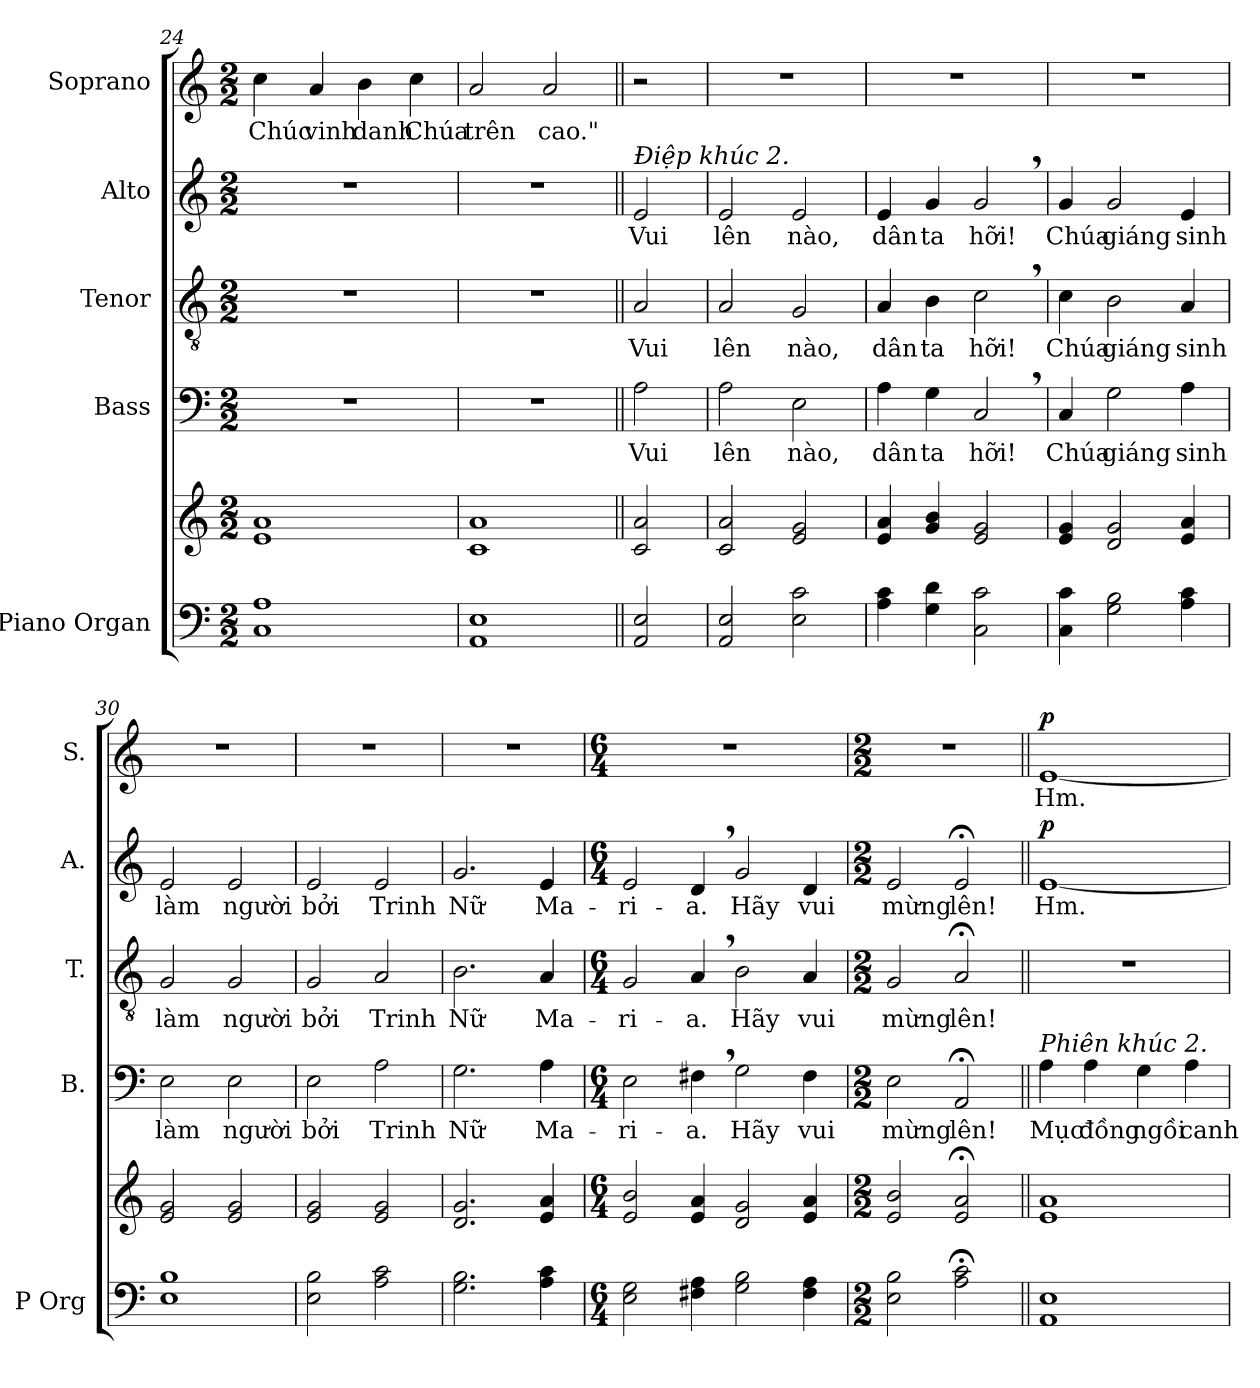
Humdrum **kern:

**kern	**kern	**kern	**text	**kern	**text	**kern	**text	**dynam	**kern	**text	**dynam
*part5	*part5	*part4	*part4	*part3	*part3	*part2	*part2	*part2	*part1	*part1	*part1
*staff6	*staff5	*staff4	*staff4	*staff3	*staff3	*staff2	*staff2	*staff2	*staff1	*staff1	*staff1
*I"Piano Organ	*	*I"Bass	*	*I"Tenor	*	*I"Alto	*	*	*I"Soprano	*	*
*I'P Org	*	*I'B.	*	*I'T.	*	*I'A.	*	*	*I'S.	*	*
*clefF4	*clefG2	*clefF4	*	*clefGv2	*	*clefG2	*	*	*clefG2	*	*
*k[]	*k[]	*k[]	*	*k[]	*	*k[]	*	*	*k[]	*	*
*M2/2	*M2/2	*M2/2	*	*M2/2	*	*M2/2	*	*	*M2/2	*	*
=24	=24	=24	=24	=24	=24	=24	=24	=24	=24	=24	=24
!	!	!	!	!	!	!	!	!	!	!LO:LY:b	!
1C 1A	1e 1a	1r	.	1r	.	1r	.	.	4cc\	Chúc	.
!	!	!	!	!	!	!	!	!	!	!LO:LY:b	!
.	.	.	.	.	.	.	.	.	4a/	vinh	.
!	!	!	!	!	!	!	!	!	!	!LO:LY:b	!
.	.	.	.	.	.	.	.	.	4b\	danh	.
!	!	!	!	!	!	!	!	!	!	!LO:LY:b	!
.	.	.	.	.	.	.	.	.	4cc\	Chúa	.
=25	=25	=25	=25	=25	=25	=25	=25	=25	=25	=25	=25
!	!	!	!	!	!	!	!	!	!	!LO:LY:b	!
1AA 1E	1c 1a	1r	.	1r	.	1r	.	.	2a/	trên	.
!	!	!	!	!	!	!	!	!	!	!LO:LY:b	!
.	.	.	.	.	.	.	.	.	2a/	cao."	.
!!LO:PB:g=z
=26||	=26||	=26||	=26||	=26||	=26||	=26||	=26||	=26||	=26||	=26||	=26||
!	!	!	!	!	!	!LO:TX:a:i:t=Điệp khúc 2.	!	!	!	!	!
!	!	!	!LO:LY:b	!	!LO:LY:b	!	!LO:LY:b	!	!	!	!
2AA/ 2E/	2c/ 2a/	2A\	Vui	2A/	Vui	2e/	Vui	.	2r	.	.
=27	=27	=27	=27	=27	=27	=27	=27	=27	=27	=27	=27
!	!	!	!LO:LY:b	!	!LO:LY:b	!	!LO:LY:b	!	!	!	!
2AA/ 2E/	2c/ 2a/	2A\	lên	2A/	lên	2e/	lên	.	1r	.	.
!	!	!	!LO:LY:b	!	!LO:LY:b	!	!LO:LY:b	!	!	!	!
2E\ 2c\	2e/ 2g/	2E\	nào,	2G/	nào,	2e/	nào,	.	.	.	.
=28	=28	=28	=28	=28	=28	=28	=28	=28	=28	=28	=28
!	!	!	!LO:LY:b	!	!LO:LY:b	!	!LO:LY:b	!	!	!	!
4A\ 4c\	4e/ 4a/	4A\	dân	4A/	dân	4e/	dân	.	1r	.	.
!	!	!	!LO:LY:b	!	!LO:LY:b	!	!LO:LY:b	!	!	!	!
4G\ 4d\	4g/ 4b/	4G\	ta	4B\	ta	4g/	ta	.	.	.	.
!	!	!	!LO:LY:b	!	!LO:LY:b	!	!LO:LY:b	!	!	!	!
2C\ 2c\	2e/ 2g/	2C,/	hỡi!	2c,\	hỡi!	2g,/	hỡi!	.	.	.	.
=29	=29	=29	=29	=29	=29	=29	=29	=29	=29	=29	=29
!	!	!	!LO:LY:b	!	!LO:LY:b	!	!LO:LY:b	!	!	!	!
4C\ 4c\	4e/ 4g/	4C/	Chúa	4c\	Chúa	4g/	Chúa	.	1r	.	.
!	!	!	!LO:LY:b	!	!LO:LY:b	!	!LO:LY:b	!	!	!	!
2G\ 2B\	2d/ 2g/	2G\	giáng	2B\	giáng	2g/	giáng	.	.	.	.
!	!	!	!LO:LY:b	!	!LO:LY:b	!	!LO:LY:b	!	!	!	!
4A\ 4c\	4e/ 4a/	4A\	sinh	4A/	sinh	4e/	sinh	.	.	.	.
=30	=30	=30	=30	=30	=30	=30	=30	=30	=30	=30	=30
!	!	!	!LO:LY:b	!	!LO:LY:b	!	!LO:LY:b	!	!	!	!
1E 1B	2e/ 2g/	2E\	làm	2G/	làm	2e/	làm	.	1r	.	.
!	!	!	!LO:LY:b	!	!LO:LY:b	!	!LO:LY:b	!	!	!	!
.	2e/ 2g/	2E\	người	2G/	người	2e/	người	.	.	.	.
!!LO:LB:g=z
=31	=31	=31	=31	=31	=31	=31	=31	=31	=31	=31	=31
!	!	!	!LO:LY:b	!	!LO:LY:b	!	!LO:LY:b	!	!	!	!
2E\ 2B\	2e/ 2g/	2E\	bởi	2G/	bởi	2e/	bởi	.	1r	.	.
!	!	!	!LO:LY:b	!	!LO:LY:b	!	!LO:LY:b	!	!	!	!
2A\ 2c\	2e/ 2g/	2A\	Trinh	2A/	Trinh	2e/	Trinh	.	.	.	.
=32	=32	=32	=32	=32	=32	=32	=32	=32	=32	=32	=32
!	!	!	!LO:LY:b	!	!LO:LY:b	!	!LO:LY:b	!	!	!	!
2.G\ 2.B\	2.d/ 2.g/	2.G\	Nữ	2.B\	Nữ	2.g/	Nữ	.	1r	.	.
!	!	!	!LO:LY:b	!	!LO:LY:b	!	!LO:LY:b	!	!	!	!
4A\ 4c\	4e/ 4a/	4A\	Ma-	4A/	Ma-	4e/	Ma-	.	.	.	.
=33	=33	=33	=33	=33	=33	=33	=33	=33	=33	=33	=33
*M6/4	*M6/4	*M6/4	*	*M6/4	*	*M6/4	*	*	*M6/4	*	*
!	!	!	!LO:LY:b	!	!LO:LY:b	!	!LO:LY:b	!	!	!	!
2E\ 2G\	2e/ 2b/	2E\	-ri-	2G/	-ri-	2e/	-ri-	.	1.r	.	.
!	!	!	!LO:LY:b	!	!LO:LY:b	!	!LO:LY:b	!	!	!	!
4F#X\ 4A\	4e/ 4a/	4F#X,\	-a.	4A,/	-a.	4d,/	-a.	.	.	.	.
!	!	!	!LO:LY:b	!	!LO:LY:b	!	!LO:LY:b	!	!	!	!
2G\ 2B\	2d/ 2g/	2G\	Hãy	2B\	Hãy	2g/	Hãy	.	.	.	.
!	!	!	!LO:LY:b	!	!LO:LY:b	!	!LO:LY:b	!	!	!	!
4F#\ 4A\	4e/ 4a/	4F#\	vui	4A/	vui	4d/	vui	.	.	.	.
=34	=34	=34	=34	=34	=34	=34	=34	=34	=34	=34	=34
*M2/2	*M2/2	*M2/2	*	*M2/2	*	*M2/2	*	*	*M2/2	*	*
!	!	!	!LO:LY:b	!	!LO:LY:b	!	!LO:LY:b	!	!	!	!
2E\ 2B\	2e/ 2b/	2E\	mừng	2G/	mừng	2e/	mừng	.	1r	.	.
!	!	!	!LO:LY:b	!	!LO:LY:b	!	!LO:LY:b	!	!	!	!
2A\;< 2c\;<	2e/;< 2a/;<	2AA;</	lên!	2A;</	lên!	2e;</	lên!	.	.	.	.
!!LO:LB:g=z
=35||	=35||	=35||	=35||	=35||	=35||	=35||	=35||	=35||	=35||	=35||	=35||
!	!	!LO:TX:a:i:t=Phiên khúc 2.	!	!	!	!	!	!	!	!	!
!	!	!	!LO:LY:b	!	!	!	!LO:LY:b	!LO:DY:a	!	!LO:LY:b	!LO:DY:a
1AA 1E	1e 1a	4A\	Mục	1r	.	[1e	Hm.	p	[1e	Hm.	p
!	!	!	!LO:LY:b	!	!	!	!	!	!	!	!
.	.	4A\	đồng	.	.	.	.	.	.	.	.
!	!	!	!LO:LY:b	!	!	!	!	!	!	!	!
.	.	4G\	ngồi	.	.	.	.	.	.	.	.
!	!	!	!LO:LY:b	!	!	!	!	!	!	!	!
.	.	4A\	canh	.	.	.	.	.	.	.	.
=	=	=	=	=	=	=	=	=	=	=	=
*-	*-	*-	*-	*-	*-	*-	*-	*-	*-	*-	*-
